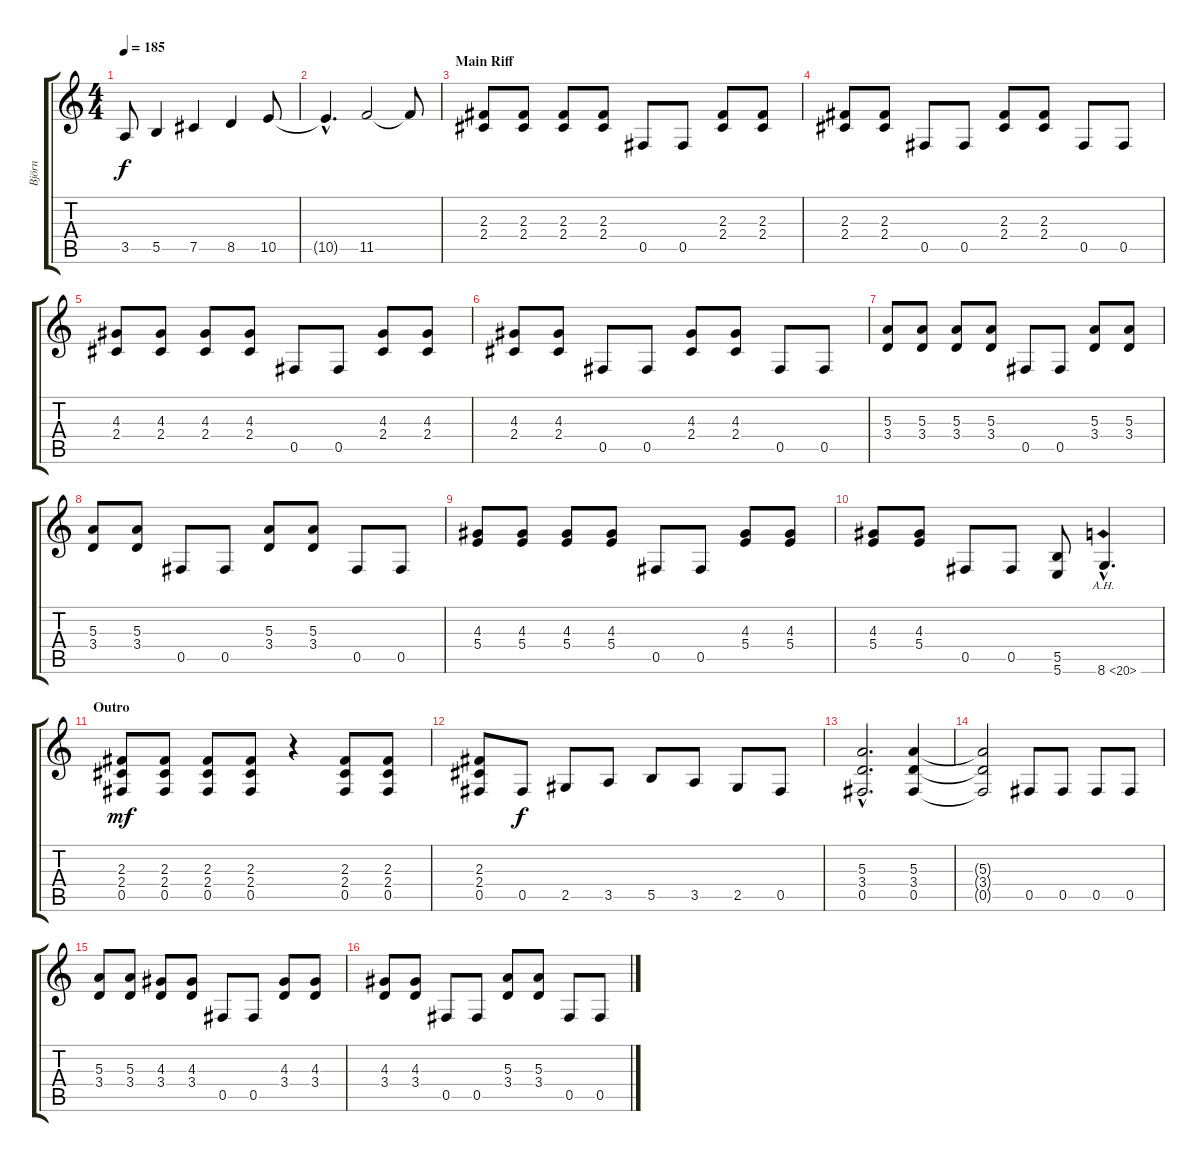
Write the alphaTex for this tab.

\track ("Björn" "Björn") {instrument distortionguitar}
\staff {score tabs}
\tuning (Db4 Ab3 E3 B2 Gb2 B1) {hide}
\ts (4 4)
\tempo 185
\clef g2
\ks c
3.5{t}.8{dy f} 5.5.4 7.5.4 8.5.4 10.5.8 |
10.5{hac t}.4{d} 11.5.2 11.5{t}.8 |
\section ("" "Main Riff")
(2.3 2.4).8 (2.3 2.4).8 (2.3 2.4).8 (2.3 2.4).8 0.5.8 0.5.8 (2.3 2.4).8 (2.3 2.4).8 |
(2.3 2.4).8 (2.3 2.4).8 0.5.8 0.5.8 (2.3 2.4).8 (2.3 2.4).8 0.5.8 0.5.8 |
(4.3 2.4).8 (4.3 2.4).8 (4.3 2.4).8 (4.3 2.4).8 0.5.8 0.5.8 (4.3 2.4).8 (4.3 2.4).8 |
(4.3 2.4).8 (4.3 2.4).8 0.5.8 0.5.8 (4.3 2.4).8 (4.3 2.4).8 0.5.8 0.5.8 |
(5.3 3.4).8 (5.3 3.4).8 (5.3 3.4).8 (5.3 3.4).8 0.5.8 0.5.8 (5.3 3.4).8 (5.3 3.4).8 |
(5.3 3.4).8 (5.3 3.4).8 0.5.8 0.5.8 (5.3 3.4).8 (5.3 3.4).8 0.5.8 0.5.8 |
(4.3 5.4).8 (4.3 5.4).8 (4.3 5.4).8 (4.3 5.4).8 0.5.8 0.5.8 (4.3 5.4).8 (4.3 5.4).8 |
(4.3 5.4).8 (4.3 5.4).8 0.5.8 0.5.8 (5.5 5.6).8 8.6{ah 12 hac}.4{d instrument guitarharmonics} |
\section ("" "Outro")
(2.3 2.4 0.5).8{dy mf instrument distortionguitar} (2.3 2.4 0.5).8 (2.3 2.4 0.5).8 (2.3 2.4 0.5).8 r.4 (2.3 2.4 0.5).8 (2.3 2.4 0.5).8 |
(2.3 2.4 0.5).8 0.5.8{dy f} 2.5.8 3.5.8 5.5.8 3.5.8 2.5.8 0.5.8 |
(5.3{hac} 3.4{hac} 0.5{hac}).2{d} (5.3 3.4 0.5).4 |
(5.3{t} 3.4{t} 0.5{t}).2 0.5.8 0.5.8 0.5.8 0.5.8 |
(5.3 3.4).8 (5.3 3.4).8 (4.3 3.4).8 (4.3 3.4).8 0.5.8 0.5.8 (4.3 3.4).8 (4.3 3.4).8 |
(4.3 3.4).8 (4.3 3.4).8 0.5.8 0.5.8 (5.3 3.4).8 (5.3 3.4).8 0.5.8 0.5.8
